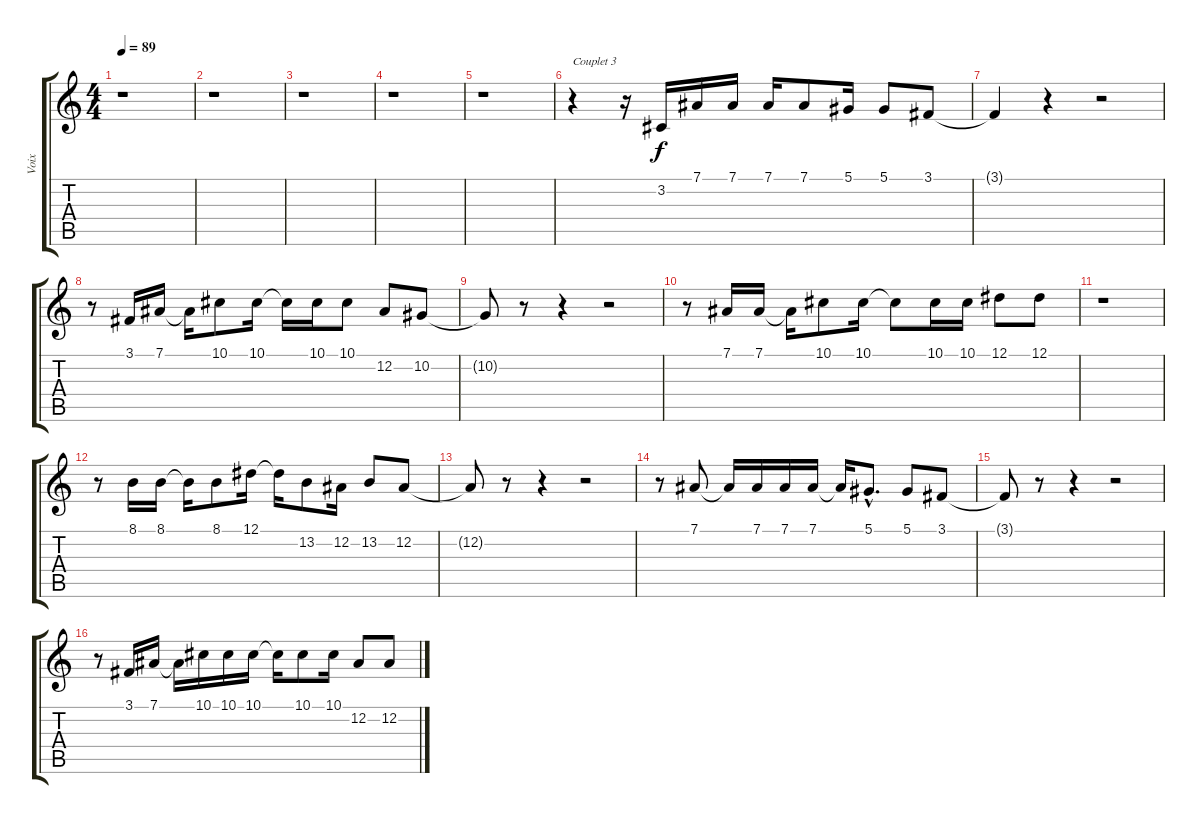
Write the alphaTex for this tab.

\track ("Voix" "Voix") {instrument accordion}
\staff {score tabs}
\tuning (Eb4 Bb3 Gb3 Db3 Ab2 Eb2) {hide}
\ts (4 4)
\tempo 89
\clef g2
\ks c
r.1{dy f} |
r.1 |
r.1 |
r.1 |
r.1 |
r.4{txt "Couplet 3"} r.16 3.2.16 7.1.16 7.1.16 7.1.16 7.1.8 5.1.16 5.1.8 3.1.8 |
3.1{t}.4 r.4 r.2 |
r.8 3.1.16 7.1.16 7.1{t}.16 10.1.8 10.1.16 10.1{t}.16 10.1.16 10.1.8 12.2.8 10.2.8 |
10.2{t}.8 r.8 r.4 r.2 |
r.8 7.1.16 7.1.16 7.1{t}.16 10.1.8 10.1.16 10.1{t}.8 10.1.16 10.1.16 12.1.8 12.1.8 |
r.1 |
r.8 8.1.16 8.1.16 8.1{t}.16 8.1.8 12.1.16 12.1{t}.16 13.2.8 12.2.16 13.2.8 12.2.8 |
12.2{t}.8 r.8 r.4 r.2 |
r.8 7.1.8 7.1{t}.16 7.1.16 7.1.16 7.1.16 7.1{t}.16 5.1{hac}.8{d} 5.1.8 3.1.8 |
3.1{t}.8 r.8 r.4 r.2 |
r.8 3.1.16 7.1.16 7.1{t}.16 10.1.16 10.1.16 10.1.16 10.1{t}.16 10.1.8 10.1.16 12.2.8 12.2{h}.8
